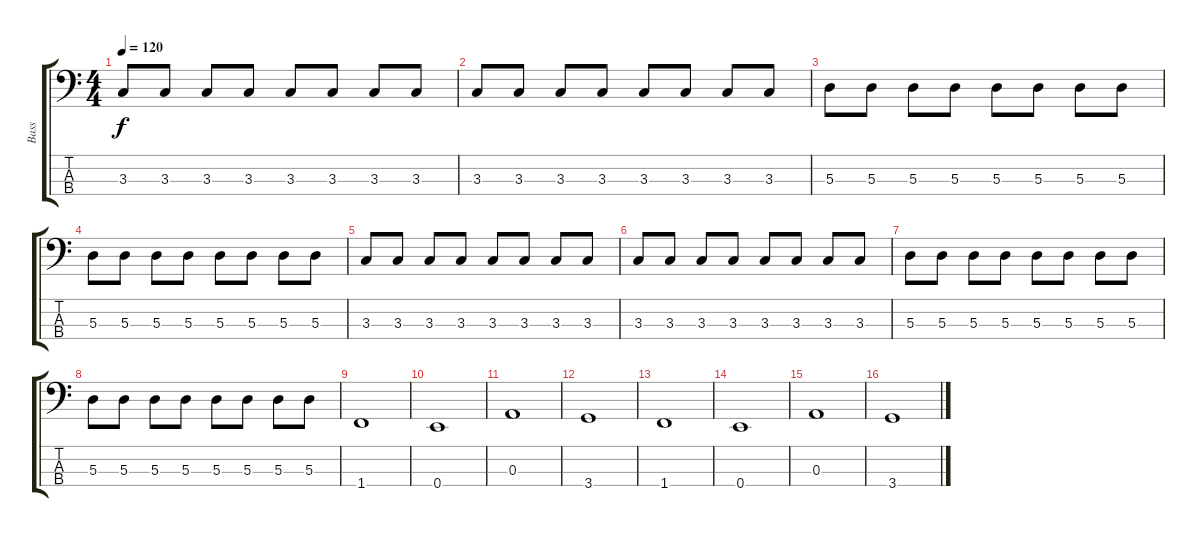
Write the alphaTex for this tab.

\track ("Bass" "Bass") {instrument electricbassfinger}
\staff {score tabs}
\tuning (G2 D2 A1 E1) {hide}
\ts (4 4)
\tempo 120
\clef f4
\ks c
3.3.8{dy f} 3.3.8 3.3.8 3.3.8 3.3.8 3.3.8 3.3.8 3.3.8 |
3.3.8 3.3.8 3.3.8 3.3.8 3.3.8 3.3.8 3.3.8 3.3.8 |
5.3.8 5.3.8 5.3.8 5.3.8 5.3.8 5.3.8 5.3.8 5.3.8 |
5.3.8 5.3.8 5.3.8 5.3.8 5.3.8 5.3.8 5.3.8 5.3.8 |
3.3.8 3.3.8 3.3.8 3.3.8 3.3.8 3.3.8 3.3.8 3.3.8 |
3.3.8 3.3.8 3.3.8 3.3.8 3.3.8 3.3.8 3.3.8 3.3.8 |
5.3.8 5.3.8 5.3.8 5.3.8 5.3.8 5.3.8 5.3.8 5.3.8 |
5.3.8 5.3.8 5.3.8 5.3.8 5.3.8 5.3.8 5.3.8 5.3.8 |
1.4.1 |
0.4.1 |
0.3.1 |
3.4.1 |
1.4.1 |
0.4.1 |
0.3.1 |
3.4.1
